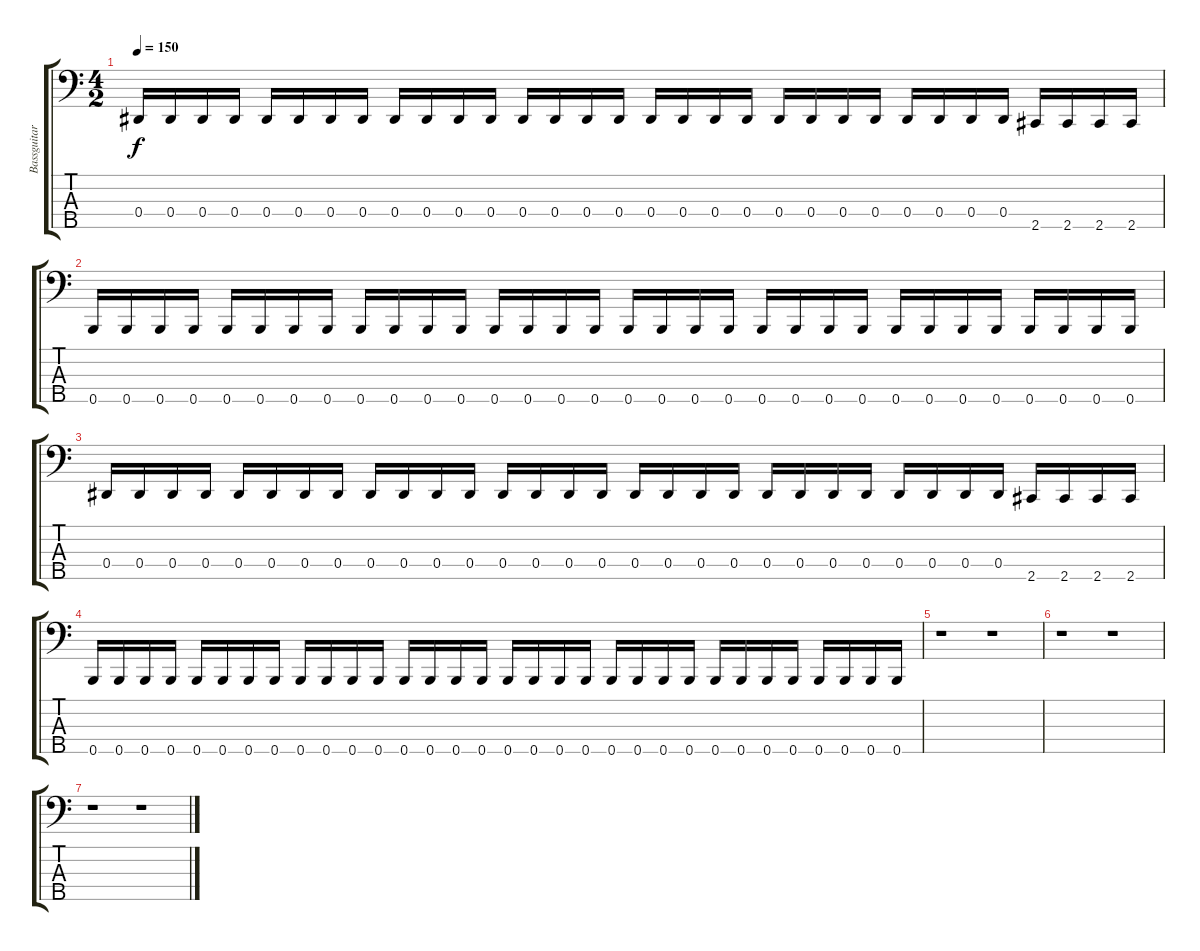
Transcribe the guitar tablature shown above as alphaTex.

\track ("Bassguitar" "Bassguitar") {instrument electricbassfinger}
\staff {score tabs}
\tuning (Gb2 Db2 Ab1 Eb1 B0) {hide}
\ts (4 2)
\tempo 150
\clef f4
\ks c
0.4.16{dy f} 0.4.16 0.4.16 0.4.16 0.4.16 0.4.16 0.4.16 0.4.16 0.4.16 0.4.16 0.4.16 0.4.16 0.4.16 0.4.16 0.4.16 0.4.16 0.4.16 0.4.16 0.4.16 0.4.16 0.4.16 0.4.16 0.4.16 0.4.16 0.4.16 0.4.16 0.4.16 0.4.16 2.5.16 2.5.16 2.5.16 2.5.16 |
0.5.16 0.5.16 0.5.16 0.5.16 0.5.16 0.5.16 0.5.16 0.5.16 0.5.16 0.5.16 0.5.16 0.5.16 0.5.16 0.5.16 0.5.16 0.5.16 0.5.16 0.5.16 0.5.16 0.5.16 0.5.16 0.5.16 0.5.16 0.5.16 0.5.16 0.5.16 0.5.16 0.5.16 0.5.16 0.5.16 0.5.16 0.5.16 |
0.4.16 0.4.16 0.4.16 0.4.16 0.4.16 0.4.16 0.4.16 0.4.16 0.4.16 0.4.16 0.4.16 0.4.16 0.4.16 0.4.16 0.4.16 0.4.16 0.4.16 0.4.16 0.4.16 0.4.16 0.4.16 0.4.16 0.4.16 0.4.16 0.4.16 0.4.16 0.4.16 0.4.16 2.5.16 2.5.16 2.5.16 2.5.16 |
0.5.16 0.5.16 0.5.16 0.5.16 0.5.16 0.5.16 0.5.16 0.5.16 0.5.16 0.5.16 0.5.16 0.5.16 0.5.16 0.5.16 0.5.16 0.5.16 0.5.16 0.5.16 0.5.16 0.5.16 0.5.16 0.5.16 0.5.16 0.5.16 0.5.16 0.5.16 0.5.16 0.5.16 0.5.16 0.5.16 0.5.16 0.5.16 |
r.1 r.1 |
r.1 r.1 |
r.1 r.1
